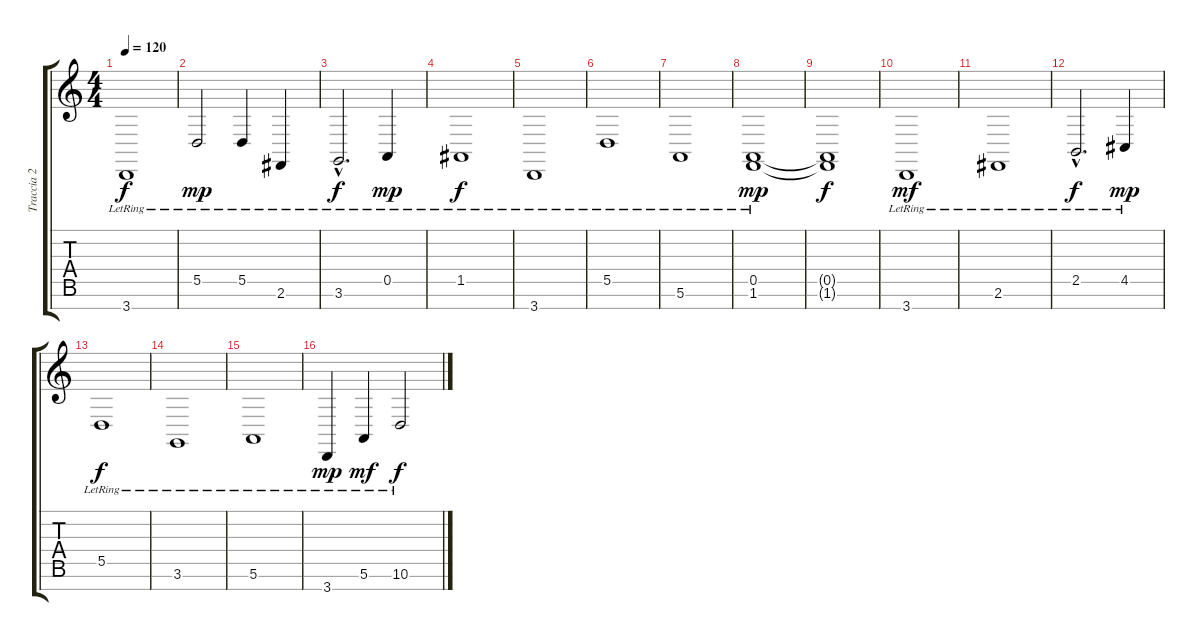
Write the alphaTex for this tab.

\track ("Traccia 2" "Traccia 2") {instrument acousticgrandpiano}
\staff {score tabs}
\tuning (E4 B3 G3 D3 A2 E2 B1) {hide}
\ts (4 4)
\tempo 120
\clef g2
\ks c
3.7{lr}.1{dy f} |
5.5{lr}.2{dy mp} 5.5{lr}.4 2.6{lr}.4 |
3.6{hac lr}.2{d dy f} 0.5{lr}.4{dy mp} |
1.5{lr}.1{dy f} |
3.7{lr}.1 |
5.5{lr}.1 |
5.6{lr}.1 |
(0.5{lr} 1.6{lr}).1{dy mp} |
(0.5{t} 1.6{t}).1{dy f} |
3.7{lr}.1{dy mf} |
2.6{lr}.1 |
2.5{hac lr}.2{d dy f} 4.5{lr}.4{dy mp} |
5.5{lr}.1{dy f} |
3.6{lr}.1 |
5.6{lr}.1 |
3.7{lr}.4{dy mp} 5.6{lr}.4{dy mf} 10.6{lr}.2{dy f}
